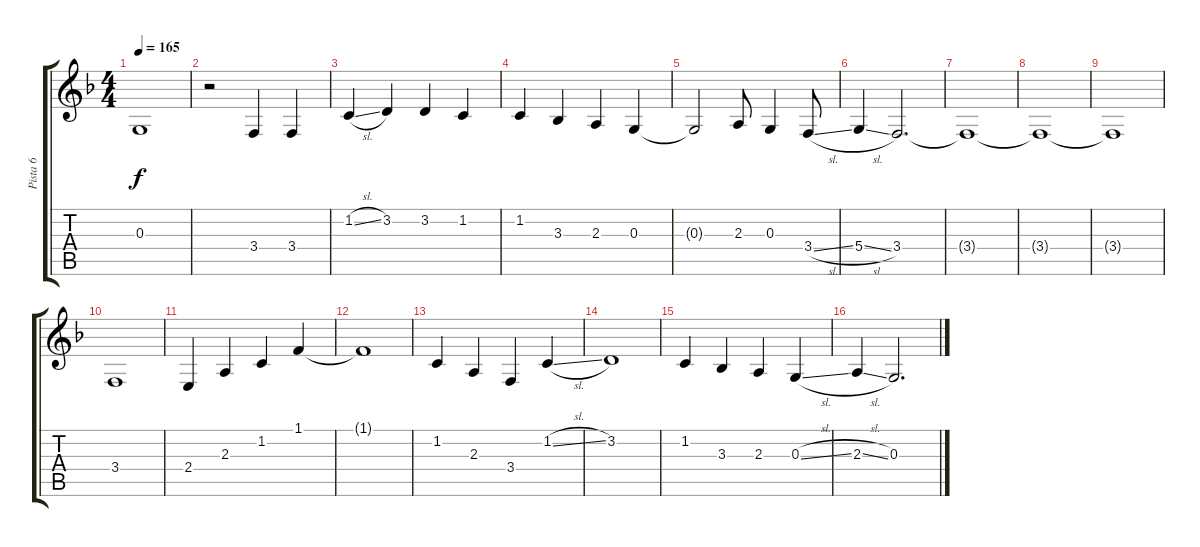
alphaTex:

\track ("Pista 6" "Pista 6") {instrument electricgrandpiano}
\staff {score tabs}
\tuning (E4 B3 G3 D3 A2 E2) {hide}
\ts (4 4)
\tempo 165
\clef g2
\ks f
0.3{t}.1{dy f} |
r.2 3.4.4 3.4.4 |
1.2{sl}.4 3.2.4 3.2.4 1.2.4 |
1.2.4 3.3.4 2.3.4 0.3.4 |
0.3{t}.2 2.3.8 0.3.4 3.4{sl}.8 |
5.4{sl}.4 3.4.2{d} |
3.4{t}.1 |
3.4{t}.1 |
3.4{t}.1 |
3.4.1 |
2.4.4 2.3.4 1.2.4 1.1.4 |
1.1{t}.1 |
1.2.4 2.3.4 3.4.4 1.2{sl}.4 |
3.2.1 |
1.2.4 3.3.4 2.3.4 0.3{sl}.4 |
2.3{sl}.4 0.3.2{d}
